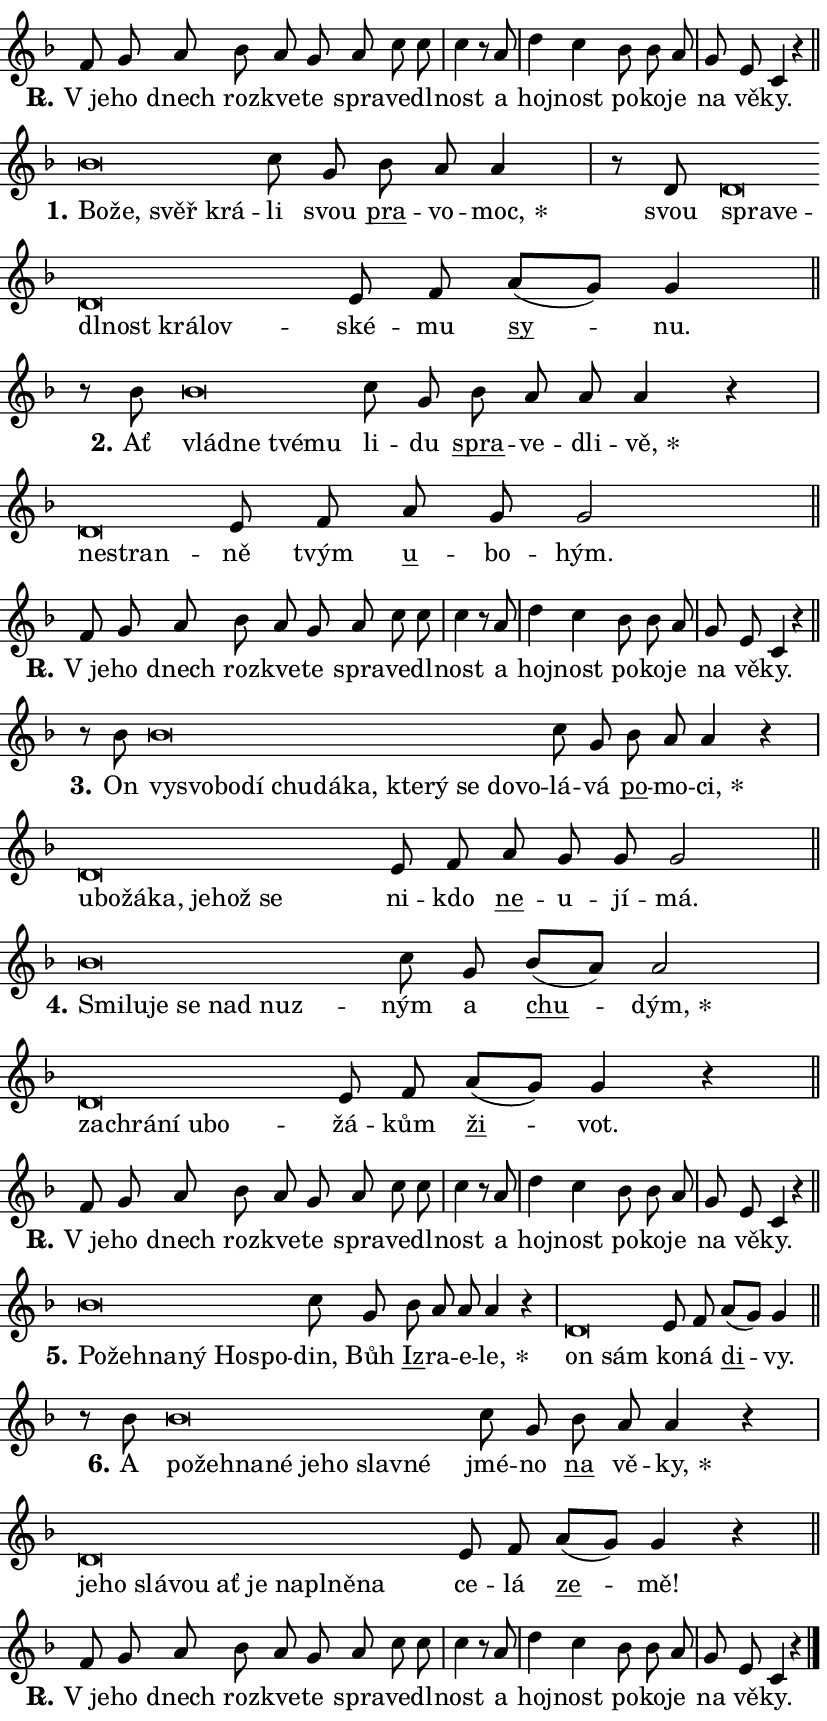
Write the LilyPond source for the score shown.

\version "2.24.0"
\header { tagline = "" }
\paper {
  indent = 0\cm
  top-margin = 0\cm
  right-margin = 0.13\cm % to fit lyric hyphens
  bottom-margin = 0\cm
  left-margin = 0\cm
  paper-width = 14\cm
  page-breaking = #ly:one-page-breaking
  system-system-spacing.basic-distance = #11
  score-system-spacing.basic-distance = #11
  ragged-last = ##f
}


%% Author: Thomas Morley
%% https://lists.gnu.org/archive/html/lilypond-user/2020-05/msg00002.html
#(define (line-position grob)
"Returns position of @var[grob} in current system:
   @code{'start}, if at first time-step
   @code{'end}, if at last time-step
   @code{'middle} otherwise
"
  (let* ((col (ly:item-get-column grob))
         (ln (ly:grob-object col 'left-neighbor))
         (rn (ly:grob-object col 'right-neighbor))
         (col-to-check-left (if (ly:grob? ln) ln col))
         (col-to-check-right (if (ly:grob? rn) rn col))
         (break-dir-left
           (and
             (ly:grob-property col-to-check-left 'non-musical #f)
             (ly:item-break-dir col-to-check-left)))
         (break-dir-right
           (and
             (ly:grob-property col-to-check-right 'non-musical #f)
             (ly:item-break-dir col-to-check-right))))
        (cond ((eqv? 1 break-dir-left) 'start)
              ((eqv? -1 break-dir-right) 'end)
              (else 'middle))))

#(define (tranparent-at-line-position vctor)
  (lambda (grob)
  "Relying on @code{line-position} select the relevant enry from @var{vctor}.
Used to determine transparency,"
    (case (line-position grob)
      ((end) (not (vector-ref vctor 0)))
      ((middle) (not (vector-ref vctor 1)))
      ((start) (not (vector-ref vctor 2))))))

noteHeadBreakVisibility =
#(define-music-function (break-visibility)(vector?)
"Makes @code{NoteHead}s transparent relying on @var{break-visibility}"
#{
  \override NoteHead.transparent =
    #(tranparent-at-line-position break-visibility)
#})

#(define delete-ledgers-for-transparent-note-heads
  (lambda (grob)
    "Reads whether a @code{NoteHead} is transparent.
If so this @code{NoteHead} is removed from @code{'note-heads} from
@var{grob}, which is supposed to be @code{LedgerLineSpanner}.
As a result ledgers are not printed for this @code{NoteHead}"
    (let* ((nhds-array (ly:grob-object grob 'note-heads))
           (nhds-list
             (if (ly:grob-array? nhds-array)
                 (ly:grob-array->list nhds-array)
                 '()))
           ;; Relies on the transparent-property being done before
           ;; Staff.LedgerLineSpanner.after-line-breaking is executed.
           ;; This is fragile ...
           (to-keep
             (remove
               (lambda (nhd)
                 (ly:grob-property nhd 'transparent #f))
               nhds-list)))
      ;; TODO find a better method to iterate over grob-arrays, similiar
      ;; to filter/remove etc for lists
      ;; For now rebuilt from scratch
      (set! (ly:grob-object grob 'note-heads)  '())
      (for-each
        (lambda (nhd)
          (ly:pointer-group-interface::add-grob grob 'note-heads nhd))
        to-keep))))

squashNotes = {
  \override NoteHead.X-extent = #'(-0.2 . 0.2)
  \override NoteHead.Y-extent = #'(-0.75 . 0)
  \override NoteHead.stencil =
    #(lambda (grob)
       (let ((pos (ly:grob-property grob 'staff-position)))
         (begin
           (if (< pos -7) (display "ERROR: Lower brevis then expected\n") (display ""))
           (if (<= pos -6) ly:text-interface::print ly:note-head::print))))
}
unSquashNotes = {
  \revert NoteHead.X-extent
  \revert NoteHead.Y-extent
  \revert NoteHead.stencil
}

hideNotes = \noteHeadBreakVisibility #begin-of-line-visible
unHideNotes = \noteHeadBreakVisibility #all-visible

% work-around for resetting accidentals
% https://lilypond.org/doc/v2.23/Documentation/notation/displaying-rhythms#unmetered-music
cadenzaMeasure = {
  \cadenzaOff
  \partial 1024 s1024
  \cadenzaOn
}

#(define-markup-command (accent layout props text) (markup?)
  "Underline accented syllable"
  (interpret-markup layout props
    #{\markup \override #'(offset . 4.3) \underline { #text }#}))

responsum = \markup \concat {
  "R" \hspace #-1.05 \path #0.1 #'((moveto 0 0.07) (lineto 0.9 0.8)) \hspace #0.05 "."
}

spaceSize = #0.6828661417322834 % exact space size for TeX Gyre Schola

\layout {
  \context {
    \Staff
    \remove "Time_signature_engraver"
    \override LedgerLineSpanner.after-line-breaking = #delete-ledgers-for-transparent-note-heads
  }
  \context {
    \Lyrics {
      \override LyricSpace.minimum-distance = \spaceSize
      \override LyricText.font-name = #"TeX Gyre Schola"
      \override LyricText.font-size = 1
      \override StanzaNumber.font-name = #"TeX Gyre Schola Bold"
      \override StanzaNumber.font-size = 1
    }
  }
  \context {
    \Score 
    \override NoteHead.text =
      #(lambda (grob) 
        (let ((pos (ly:grob-property grob 'staff-position)))
          #{\markup {
            \combine
              \halign #-0.55 \raise #(if (= pos -6) 0 0.5) \override #'(thickness . 2) \draw-line #'(3.2 . 0)
              \musicglyph "noteheads.sM1"
          }#}))
  }
}

% magnetic-lyrics.ily
%
%   written by
%     Jean Abou Samra <jean@abou-samra.fr>
%     Werner Lemberg <wl@gnu.org>
%
%   adapted by
%     Jiri Hon <jiri.hon@gmail.com>
%
% Version 2022-Apr-15

% https://www.mail-archive.com/lilypond-user@gnu.org/msg149350.html

#(define (Left_hyphen_pointer_engraver context)
   "Collect syllable-hyphen-syllable occurrences in lyrics and store
them in properties.  This engraver only looks to the left.  For
example, if the lyrics input is @code{foo -- bar}, it does the
following.

@itemize @bullet
@item
Set the @code{text} property of the @code{LyricHyphen} grob between
@q{foo} and @q{bar} to @code{foo}.

@item
Set the @code{left-hyphen} property of the @code{LyricText} grob with
text @q{foo} to the @code{LyricHyphen} grob between @q{foo} and
@q{bar}.
@end itemize

Use this auxiliary engraver in combination with the
@code{lyric-@/text::@/apply-@/magnetic-@/offset!} hook."
   (let ((hyphen #f)
         (text #f))
     (make-engraver
      (acknowledgers
       ((lyric-syllable-interface engraver grob source-engraver)
        (set! text grob)))
      (end-acknowledgers
       ((lyric-hyphen-interface engraver grob source-engraver)
        ;(when (not (grob::has-interface grob 'lyric-space-interface))
          (set! hyphen grob)));)
      ((stop-translation-timestep engraver)
       (when (and text hyphen)
         (ly:grob-set-object! text 'left-hyphen hyphen))
       (set! text #f)
       (set! hyphen #f)))))

#(define (lyric-text::apply-magnetic-offset! grob)
   "If the space between two syllables is less than the value in
property @code{LyricText@/.details@/.squash-threshold}, move the right
syllable to the left so that it gets concatenated with the left
syllable.

Use this function as a hook for
@code{LyricText@/.after-@/line-@/breaking} if the
@code{Left_@/hyphen_@/pointer_@/engraver} is active."
   (let ((hyphen (ly:grob-object grob 'left-hyphen #f)))
     (when hyphen
       (let ((left-text (ly:spanner-bound hyphen LEFT)))
         (when (grob::has-interface left-text 'lyric-syllable-interface)
           (let* ((common (ly:grob-common-refpoint grob left-text X))
                  (this-x-ext (ly:grob-extent grob common X))
                  (left-x-ext
                   (begin
                     ;; Trigger magnetism for left-text.
                     (ly:grob-property left-text 'after-line-breaking)
                     (ly:grob-extent left-text common X)))
                  ;; `delta` is the gap width between two syllables.
                  (delta (- (interval-start this-x-ext)
                            (interval-end left-x-ext)))
                  (details (ly:grob-property grob 'details))
                  (threshold (assoc-get 'squash-threshold details 0.2)))
             (when (< delta threshold)
               (let* (;; We have to manipulate the input text so that
                      ;; ligatures crossing syllable boundaries are not
                      ;; disabled.  For languages based on the Latin
                      ;; script this is essentially a beautification.
                      ;; However, for non-Western scripts it can be a
                      ;; necessity.
                      (lt (ly:grob-property left-text 'text))
                      (rt (ly:grob-property grob 'text))
                      (is-space (grob::has-interface hyphen 'lyric-space-interface))
                      (space (if is-space " " ""))
                      (extra-delta (if is-space spaceSize 0))
                      ;; Append new syllable.
                      (ltrt-space (if (and (string? lt) (string? rt))
                                (string-append lt space rt)
                                (make-concat-markup (list lt space rt))))
                      ;; Right-align `ltrt` to the right side.
                      (ltrt-space-markup (grob-interpret-markup
                               grob
                               (make-translate-markup
                                (cons (interval-length this-x-ext) 0)
                                (make-right-align-markup ltrt-space)))))
                 (begin
                   ;; Don't print `left-text`.
                   (ly:grob-set-property! left-text 'stencil #f)
                   ;; Set text and stencil (which holds all collected
                   ;; syllables so far) and shift it to the left.
                   (ly:grob-set-property! grob 'text ltrt-space)
                   (ly:grob-set-property! grob 'stencil ltrt-space-markup)
                   (ly:grob-translate-axis! grob (- (- delta extra-delta)) X))))))))))


#(define (lyric-hyphen::displace-bounds-first grob)
   ;; Make very sure this callback isn't triggered too early.
   (let ((left (ly:spanner-bound grob LEFT))
         (right (ly:spanner-bound grob RIGHT)))
     (ly:grob-property left 'after-line-breaking)
     (ly:grob-property right 'after-line-breaking)
     (ly:lyric-hyphen::print grob)))

squashThreshold = #0.4

\layout {
  \context {
    \Lyrics
    \consists #Left_hyphen_pointer_engraver
    \override LyricText.after-line-breaking =
      #lyric-text::apply-magnetic-offset!
    \override LyricHyphen.stencil = #lyric-hyphen::displace-bounds-first
    \override LyricText.details.squash-threshold = \squashThreshold
    \override LyricHyphen.minimum-distance = 0
    \override LyricHyphen.minimum-length = \squashThreshold
  }
}

squashText = \override LyricText.details.squash-threshold = 9999
unSquashText = \override LyricText.details.squash-threshold = \squashThreshold

leftText = \override LyricText.self-alignment-X = #LEFT
unLeftText = \revert LyricText.self-alignment-X

starOffset = #(lambda (grob) 
                (let ((x_offset (ly:self-alignment-interface::aligned-on-x-parent grob)))
                  (if (= x_offset 0) 0 (+ x_offset 1.2))))

star = #(define-music-function (syllable)(string?)
"Append star separator at the end of a syllable"
#{
  \once \override LyricText.X-offset = #starOffset
  \lyricmode { \markup {
    #syllable
    \override #'((font-name . "TeX Gyre Schola Bold")) \hspace #0.2 \lower #0.65 \larger "*"
  } }
#})

starAccent = #(define-music-function (syllable)(string?)
"Append star separator at the end of a syllable and make accent"
#{
  \once \override LyricText.X-offset = #starOffset
  \lyricmode { \markup {
    \accent #syllable
    \override #'((font-name . "TeX Gyre Schola Bold")) \hspace #0.2 \lower #0.65 \larger "*"
  } }
#})

breath = #(define-music-function (syllable)(string?)
"Append breathing indicator at the end of a syllable"
#{
  \lyricmode { \markup { #syllable "+" } }
#})

optionalBreath = #(define-music-function (syllable)(string?)
"Append optional breathing indicator at the end of a syllable"
#{
  \lyricmode { \markup { #syllable "(+)" } }
#})


\score {
    <<
        \new Voice = "melody" { \cadenzaOn \key f \major \relative { f'8 g a bes a g \bar "" a c c \cadenzaMeasure \bar "|" c4 r8 a \cadenzaMeasure \bar "|" d4 c \bar "" bes8 bes a \cadenzaMeasure \bar "|" g e c4 r \cadenzaMeasure \bar "||" \break } }
        \new Lyrics \lyricsto "melody" { \lyricmode { \set stanza = \responsum
"V je" -- ho dnech roz -- kve -- te spra -- ve -- dl -- nost a hoj -- nost po -- ko -- je na vě -- ky. } }
    >>
    \layout {}
}

\score {
    <<
        \new Voice = "melody" { \cadenzaOn \key f \major \relative { \squashNotes bes'\breve*1/16 \hideNotes \breve*1/16 \bar "" \breve*1/16 \breve*1/16 \bar "" \unHideNotes \unSquashNotes c8 g \bar "" bes a a4 \cadenzaMeasure \bar "|" r8 d, \squashNotes d\breve*1/16 \hideNotes \breve*1/16 \bar "" \breve*1/16 \bar "" \breve*1/16 \bar "" \breve*1/16 \breve*1/16 \bar "" \unHideNotes \unSquashNotes e8 f \bar "" a[( g)] g4 \cadenzaMeasure \bar "||" \break } }
        \new Lyrics \lyricsto "melody" { \lyricmode { \set stanza = "1."
\leftText Bo -- \squashText že, svěř krá -- \unLeftText \unSquashText li svou \markup \accent pra -- vo -- \star moc, svou \leftText spra -- \squashText ve -- dl -- nost krá -- lov -- \unLeftText \unSquashText ské -- mu \markup \accent sy -- nu. } }
    >>
    \layout {}
}

\score {
    <<
        \new Voice = "melody" { \cadenzaOn \key f \major \relative { r8 bes' \squashNotes bes\breve*1/16 \hideNotes \breve*1/16 \bar "" \breve*1/16 \breve*1/16 \bar "" \unHideNotes \unSquashNotes c8 g \bar "" bes a a a4 r \cadenzaMeasure \bar "|" \squashNotes d,\breve*1/16 \hideNotes \breve*1/16 \bar "" \unHideNotes \unSquashNotes e8 f \bar "" a g g2 \cadenzaMeasure \bar "||" \break } }
        \new Lyrics \lyricsto "melody" { \lyricmode { \set stanza = "2."
Ať \leftText vlád -- \squashText ne tvé -- mu \unLeftText \unSquashText li -- du \markup \accent spra -- ve -- dli -- \star vě, \leftText ne -- \squashText stran -- \unLeftText \unSquashText ně tvým \markup \accent u -- bo -- hým. } }
    >>
    \layout {}
}

\score {
    <<
        \new Voice = "melody" { \cadenzaOn \key f \major \relative { f'8 g a bes a g \bar "" a c c \cadenzaMeasure \bar "|" c4 r8 a \cadenzaMeasure \bar "|" d4 c \bar "" bes8 bes a \cadenzaMeasure \bar "|" g e c4 r \cadenzaMeasure \bar "||" \break } }
        \new Lyrics \lyricsto "melody" { \lyricmode { \set stanza = \responsum
"V je" -- ho dnech roz -- kve -- te spra -- ve -- dl -- nost a hoj -- nost po -- ko -- je na vě -- ky. } }
    >>
    \layout {}
}

\score {
    <<
        \new Voice = "melody" { \cadenzaOn \key f \major \relative { r8 bes' \squashNotes bes\breve*1/16 \hideNotes \breve*1/16 \bar "" \breve*1/16 \bar "" \breve*1/16 \bar "" \breve*1/16 \bar "" \breve*1/16 \bar "" \breve*1/16 \bar "" \breve*1/16 \bar "" \breve*1/16 \bar "" \breve*1/16 \bar "" \breve*1/16 \breve*1/16 \bar "" \unHideNotes \unSquashNotes c8 g \bar "" bes a a4 r \cadenzaMeasure \bar "|" \squashNotes d,\breve*1/16 \hideNotes \breve*1/16 \bar "" \breve*1/16 \bar "" \breve*1/16 \bar "" \breve*1/16 \bar "" \breve*1/16 \breve*1/16 \bar "" \unHideNotes \unSquashNotes e8 f \bar "" a g g g2 \cadenzaMeasure \bar "||" \break } }
        \new Lyrics \lyricsto "melody" { \lyricmode { \set stanza = "3."
On \leftText vy -- \squashText svo -- bo -- dí chu -- dá -- ka, kte -- rý se do -- vo -- \unLeftText \unSquashText lá -- vá \markup \accent po -- mo -- \star ci, \leftText u -- \squashText bo -- žá -- ka, je -- hož se \unLeftText \unSquashText ni -- kdo \markup \accent ne -- u -- jí -- má. } }
    >>
    \layout {}
}

\score {
    <<
        \new Voice = "melody" { \cadenzaOn \key f \major \relative { \squashNotes bes'\breve*1/16 \hideNotes \breve*1/16 \bar "" \breve*1/16 \bar "" \breve*1/16 \bar "" \breve*1/16 \breve*1/16 \bar "" \unHideNotes \unSquashNotes c8 g \bar "" bes[( a)] a2 \cadenzaMeasure \bar "|" \squashNotes d,\breve*1/16 \hideNotes \breve*1/16 \bar "" \breve*1/16 \bar "" \breve*1/16 \breve*1/16 \bar "" \unHideNotes \unSquashNotes e8 f \bar "" a[( g)] g4 r \cadenzaMeasure \bar "||" \break } }
        \new Lyrics \lyricsto "melody" { \lyricmode { \set stanza = "4."
\leftText Smi -- \squashText lu -- je se nad nuz -- \unLeftText \unSquashText ným a \markup \accent chu -- \star dým, \leftText za -- \squashText chrá -- ní u -- bo -- \unLeftText \unSquashText žá -- kům \markup \accent ži -- vot. } }
    >>
    \layout {}
}

\score {
    <<
        \new Voice = "melody" { \cadenzaOn \key f \major \relative { f'8 g a bes a g \bar "" a c c \cadenzaMeasure \bar "|" c4 r8 a \cadenzaMeasure \bar "|" d4 c \bar "" bes8 bes a \cadenzaMeasure \bar "|" g e c4 r \cadenzaMeasure \bar "||" \break } }
        \new Lyrics \lyricsto "melody" { \lyricmode { \set stanza = \responsum
"V je" -- ho dnech roz -- kve -- te spra -- ve -- dl -- nost a hoj -- nost po -- ko -- je na vě -- ky. } }
    >>
    \layout {}
}

\score {
    <<
        \new Voice = "melody" { \cadenzaOn \key f \major \relative { \squashNotes bes'\breve*1/16 \hideNotes \breve*1/16 \bar "" \breve*1/16 \bar "" \breve*1/16 \bar "" \breve*1/16 \breve*1/16 \bar "" \unHideNotes \unSquashNotes c8 g \bar "" bes a a a4 r \cadenzaMeasure \bar "|" \squashNotes d,\breve*1/16 \hideNotes \breve*1/16 \bar "" \unHideNotes \unSquashNotes e8 f \bar "" a[( g)] g4 \cadenzaMeasure \bar "||" \break } }
        \new Lyrics \lyricsto "melody" { \lyricmode { \set stanza = "5."
\leftText Po -- \squashText žeh -- na -- ný Ho -- spo -- \unLeftText \unSquashText din, Bůh \markup \accent Iz -- ra -- e -- \star le, \leftText on \squashText sám \unLeftText \unSquashText ko -- ná \markup \accent di -- vy. } }
    >>
    \layout {}
}

\score {
    <<
        \new Voice = "melody" { \cadenzaOn \key f \major \relative { r8 bes' \squashNotes bes\breve*1/16 \hideNotes \breve*1/16 \bar "" \breve*1/16 \bar "" \breve*1/16 \bar "" \breve*1/16 \bar "" \breve*1/16 \bar "" \breve*1/16 \breve*1/16 \bar "" \unHideNotes \unSquashNotes c8 g \bar "" bes a a4 r \cadenzaMeasure \bar "|" \squashNotes d,\breve*1/16 \hideNotes \breve*1/16 \bar "" \breve*1/16 \bar "" \breve*1/16 \bar "" \breve*1/16 \bar "" \breve*1/16 \bar "" \breve*1/16 \bar "" \breve*1/16 \bar "" \breve*1/16 \breve*1/16 \bar "" \unHideNotes \unSquashNotes e8 f \bar "" a[( g)] g4 r \cadenzaMeasure \bar "||" \break } }
        \new Lyrics \lyricsto "melody" { \lyricmode { \set stanza = "6."
A \leftText po -- \squashText žeh -- na -- né je -- ho slav -- né \unLeftText \unSquashText jmé -- no \markup \accent na vě -- \star ky, \leftText je -- \squashText ho slá -- vou ať je na -- pl -- ně -- na \unLeftText \unSquashText ce -- lá \markup \accent ze -- mě! } }
    >>
    \layout {}
}

\score {
    <<
        \new Voice = "melody" { \cadenzaOn \key f \major \relative { f'8 g a bes a g \bar "" a c c \cadenzaMeasure \bar "|" c4 r8 a \cadenzaMeasure \bar "|" d4 c \bar "" bes8 bes a \cadenzaMeasure \bar "|" g e c4 r \cadenzaMeasure \bar "||" \break } \bar "|." }
        \new Lyrics \lyricsto "melody" { \lyricmode { \set stanza = \responsum
"V je" -- ho dnech roz -- kve -- te spra -- ve -- dl -- nost a hoj -- nost po -- ko -- je na vě -- ky. } }
    >>
    \layout {}
}
